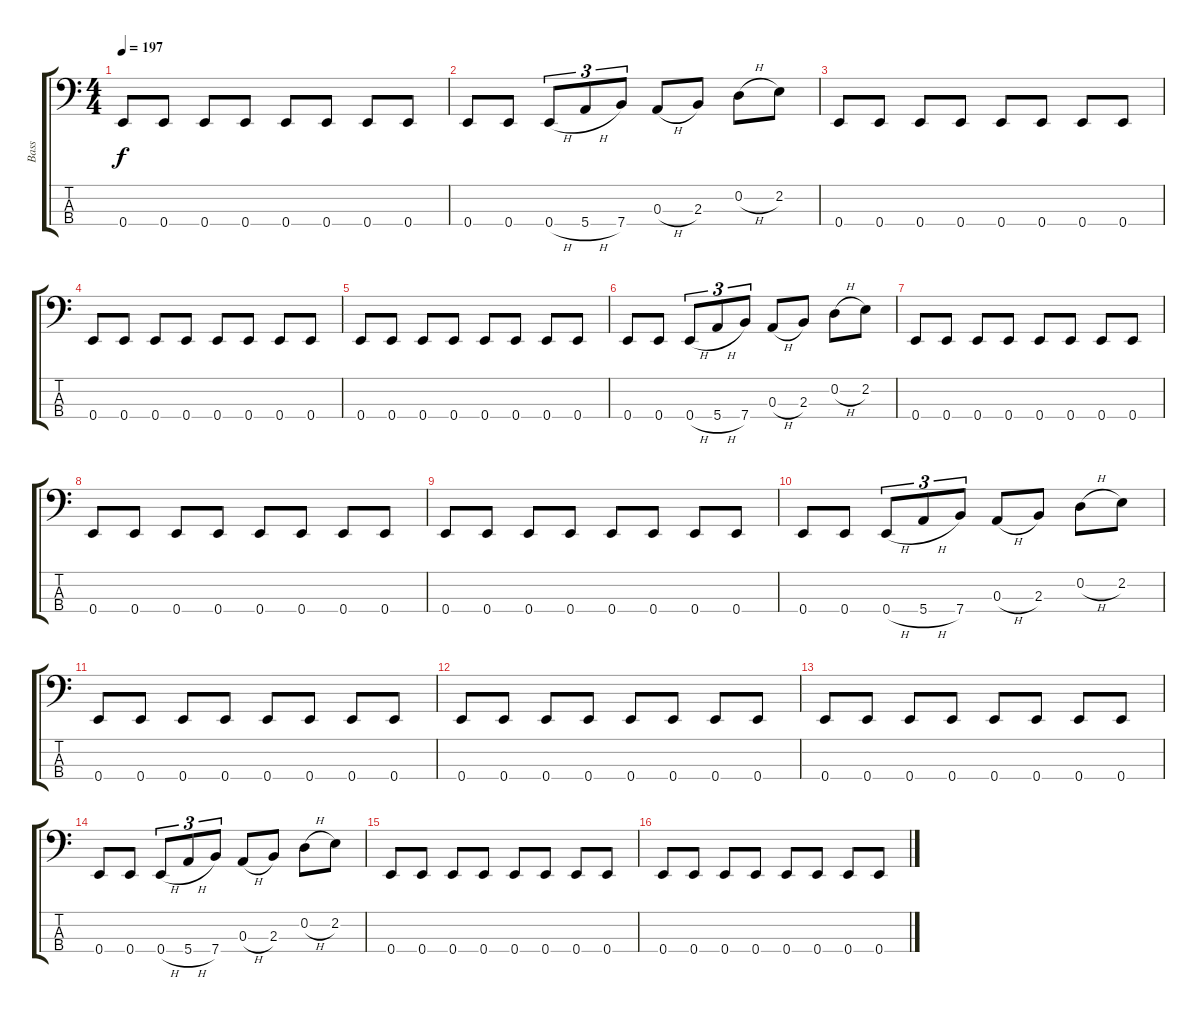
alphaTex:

\track ("Bass" "Bass") {instrument electricbassfinger}
\staff {score tabs}
\tuning (G2 D2 A1 E1) {hide}
\ts (4 4)
\tempo 197
\clef f4
\ks c
0.4.8{dy f} 0.4.8 0.4.8 0.4.8 0.4.8 0.4.8 0.4.8 0.4.8 |
0.4.8 0.4.8 0.4{h}.8{tu (3 2)} 5.4{h}.8{tu (3 2)} 7.4.8{tu (3 2)} 0.3{h}.8 2.3.8 0.2{h}.8 2.2.8 |
0.4.8 0.4.8 0.4.8 0.4.8 0.4.8 0.4.8 0.4.8 0.4.8 |
0.4.8 0.4.8 0.4.8 0.4.8 0.4.8 0.4.8 0.4.8 0.4.8 |
0.4.8 0.4.8 0.4.8 0.4.8 0.4.8 0.4.8 0.4.8 0.4.8 |
0.4.8 0.4.8 0.4{h}.8{tu (3 2)} 5.4{h}.8{tu (3 2)} 7.4.8{tu (3 2)} 0.3{h}.8 2.3.8 0.2{h}.8 2.2.8 |
0.4.8 0.4.8 0.4.8 0.4.8 0.4.8 0.4.8 0.4.8 0.4.8 |
0.4.8 0.4.8 0.4.8 0.4.8 0.4.8 0.4.8 0.4.8 0.4.8 |
0.4.8 0.4.8 0.4.8 0.4.8 0.4.8 0.4.8 0.4.8 0.4.8 |
0.4.8 0.4.8 0.4{h}.8{tu (3 2)} 5.4{h}.8{tu (3 2)} 7.4.8{tu (3 2)} 0.3{h}.8 2.3.8 0.2{h}.8 2.2.8 |
0.4.8 0.4.8 0.4.8 0.4.8 0.4.8 0.4.8 0.4.8 0.4.8 |
0.4.8 0.4.8 0.4.8 0.4.8 0.4.8 0.4.8 0.4.8 0.4.8 |
0.4.8 0.4.8 0.4.8 0.4.8 0.4.8 0.4.8 0.4.8 0.4.8 |
0.4.8 0.4.8 0.4{h}.8{tu (3 2)} 5.4{h}.8{tu (3 2)} 7.4.8{tu (3 2)} 0.3{h}.8 2.3.8 0.2{h}.8 2.2.8 |
0.4.8 0.4.8 0.4.8 0.4.8 0.4.8 0.4.8 0.4.8 0.4.8 |
0.4.8 0.4.8 0.4.8 0.4.8 0.4.8 0.4.8 0.4.8 0.4.8
